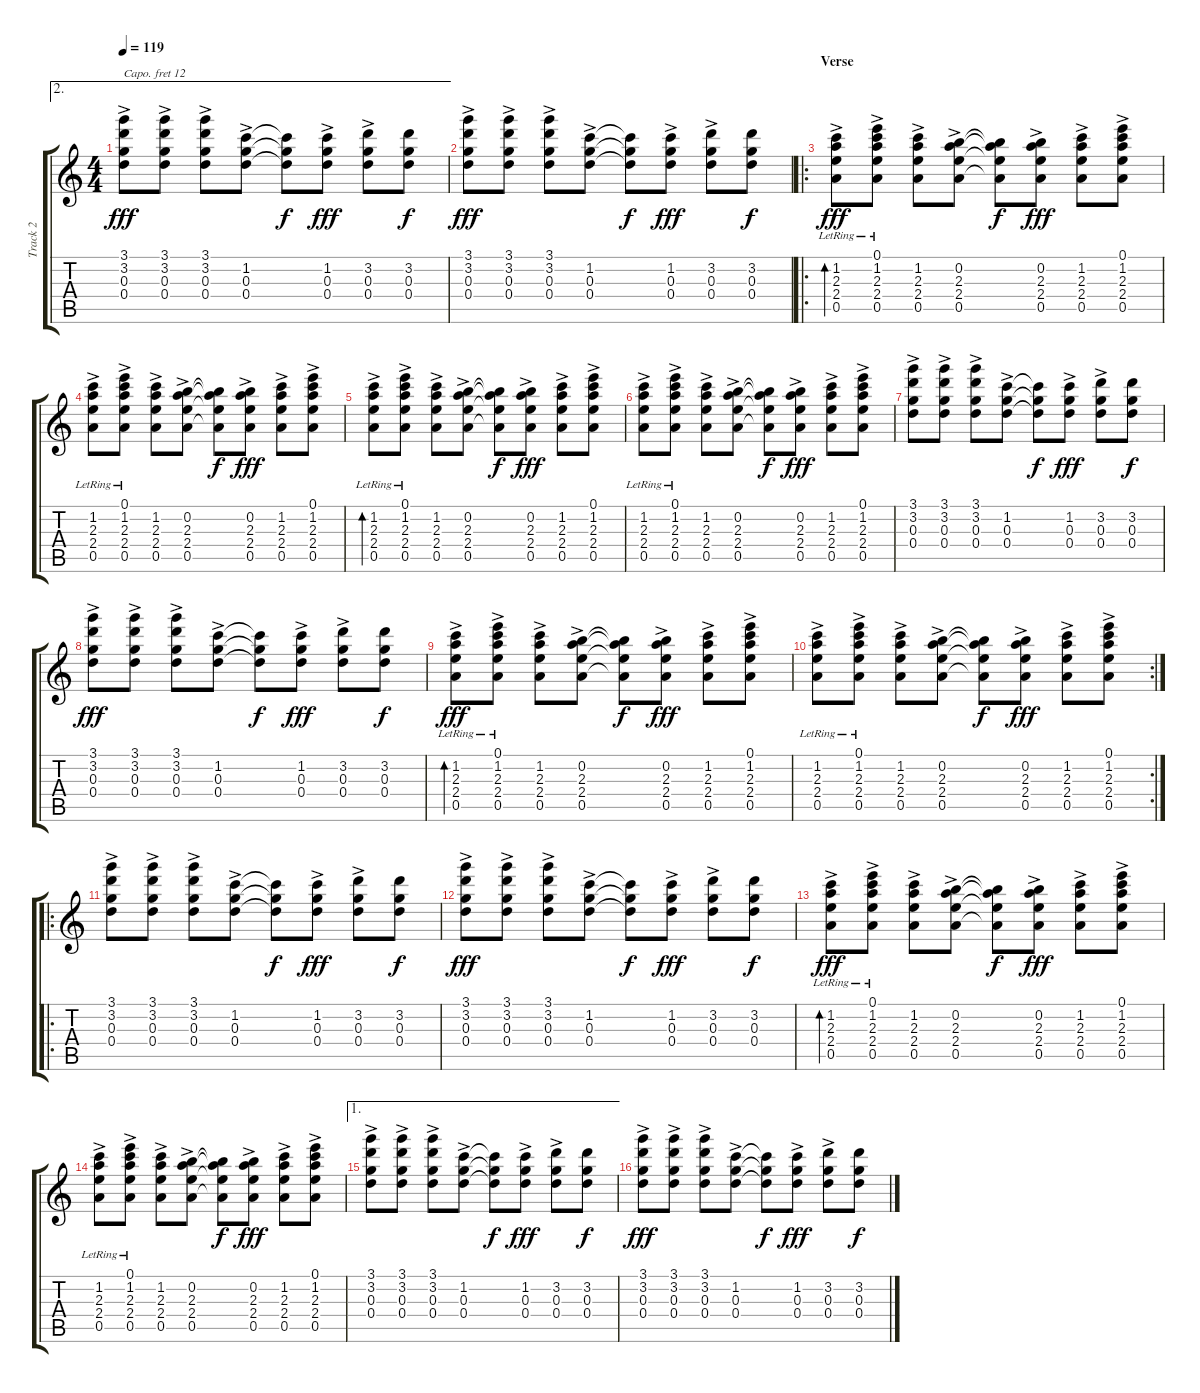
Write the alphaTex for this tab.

\track ("Track 2" "Track 2") {instrument acousticguitarsteel}
\staff {score tabs}
\capo 12
\tuning (E4 B3 G3 D3 A2 E2) {hide}
\ae 2
\ts (4 4)
\tempo 119
\clef g2
\ks c
(3.1 3.2{ac} 0.3 0.4).8{dy fff} (3.1 3.2{ac} 0.3 0.4).8 (3.1 3.2{ac} 0.3 0.4).8 (1.2{ac} 0.3 0.4).8 (1.2{t} 0.3{t} 0.4{t}).8{dy f} (1.2{ac} 0.3 0.4).8{dy fff} (3.2{ac} 0.3 0.4).8 (3.2 0.3 0.4).8{dy f} |
(3.1 3.2{ac} 0.3 0.4).8{dy fff} (3.1 3.2{ac} 0.3 0.4).8 (3.1 3.2{ac} 0.3 0.4).8 (1.2{ac} 0.3 0.4).8 (1.2{t} 0.3{t} 0.4{t}).8{dy f} (1.2{ac} 0.3 0.4).8{dy fff} (3.2{ac} 0.3 0.4).8 (3.2 0.3 0.4).8{dy f} |
\ro
\section ("" "Verse")
(1.2{ac lr} 2.3{lr} 2.4{lr} 0.5{lr}).8{bd 60 dy fff volume 7} (0.1{ac} 1.2 2.3 2.4{lr} 0.5{lr}).8 (1.2{ac} 2.3 2.4 0.5).8 (0.2{ac} 2.3 2.4 0.5).8 (0.2{t} 2.3{t} 2.4{t} 0.5{t}).8{dy f} (0.2{ac} 2.3 2.4 0.5).8{dy fff} (1.2{ac} 2.3 2.4 0.5).8 (0.1{ac} 1.2 2.3 2.4 0.5).8 |
(1.2{ac lr} 2.3{lr} 2.4{lr} 0.5{lr}).8 (0.1{ac} 1.2 2.3 2.4{lr} 0.5{lr}).8 (1.2{ac} 2.3 2.4 0.5).8 (0.2{ac} 2.3 2.4 0.5).8 (0.2{t} 2.3{t} 2.4{t} 0.5{t}).8{dy f} (0.2{ac} 2.3 2.4 0.5).8{dy fff} (1.2{ac} 2.3 2.4 0.5).8 (0.1{ac} 1.2 2.3 2.4 0.5).8 |
(1.2{ac lr} 2.3{lr} 2.4{lr} 0.5{lr}).8{bd 60} (0.1{ac} 1.2 2.3 2.4{lr} 0.5{lr}).8 (1.2{ac} 2.3 2.4 0.5).8 (0.2{ac} 2.3 2.4 0.5).8 (0.2{t} 2.3{t} 2.4{t} 0.5{t}).8{dy f} (0.2{ac} 2.3 2.4 0.5).8{dy fff} (1.2{ac} 2.3 2.4 0.5).8 (0.1{ac} 1.2 2.3 2.4 0.5).8 |
(1.2{ac lr} 2.3{lr} 2.4{lr} 0.5{lr}).8 (0.1{ac} 1.2 2.3 2.4{lr} 0.5{lr}).8 (1.2{ac} 2.3 2.4 0.5).8 (0.2{ac} 2.3 2.4 0.5).8 (0.2{t} 2.3{t} 2.4{t} 0.5{t}).8{dy f} (0.2{ac} 2.3 2.4 0.5).8{dy fff} (1.2{ac} 2.3 2.4 0.5).8 (0.1{ac} 1.2 2.3 2.4 0.5).8 |
(3.1 3.2{ac} 0.3 0.4).8 (3.1 3.2{ac} 0.3 0.4).8 (3.1 3.2{ac} 0.3 0.4).8 (1.2{ac} 0.3 0.4).8 (1.2{t} 0.3{t} 0.4{t}).8{dy f} (1.2{ac} 0.3 0.4).8{dy fff} (3.2{ac} 0.3 0.4).8 (3.2 0.3 0.4).8{dy f} |
(3.1 3.2{ac} 0.3 0.4).8{dy fff} (3.1 3.2{ac} 0.3 0.4).8 (3.1 3.2{ac} 0.3 0.4).8 (1.2{ac} 0.3 0.4).8 (1.2{t} 0.3{t} 0.4{t}).8{dy f} (1.2{ac} 0.3 0.4).8{dy fff} (3.2{ac} 0.3 0.4).8 (3.2 0.3 0.4).8{dy f} |
(1.2{ac lr} 2.3{lr} 2.4{lr} 0.5{lr}).8{bd 60 dy fff} (0.1{ac} 1.2 2.3 2.4{lr} 0.5{lr}).8 (1.2{ac} 2.3 2.4 0.5).8 (0.2{ac} 2.3 2.4 0.5).8 (0.2{t} 2.3{t} 2.4{t} 0.5{t}).8{dy f} (0.2{ac} 2.3 2.4 0.5).8{dy fff} (1.2{ac} 2.3 2.4 0.5).8 (0.1{ac} 1.2 2.3 2.4 0.5).8 |
\rc 2
(1.2{ac lr} 2.3{lr} 2.4{lr} 0.5{lr}).8 (0.1{ac} 1.2 2.3 2.4{lr} 0.5{lr}).8 (1.2{ac} 2.3 2.4 0.5).8 (0.2{ac} 2.3 2.4 0.5).8 (0.2{t} 2.3{t} 2.4{t} 0.5{t}).8{dy f} (0.2{ac} 2.3 2.4 0.5).8{dy fff} (1.2{ac} 2.3 2.4 0.5).8 (0.1{ac} 1.2 2.3 2.4 0.5).8 |
\ro
(3.1 3.2{ac} 0.3 0.4).8 (3.1 3.2{ac} 0.3 0.4).8 (3.1 3.2{ac} 0.3 0.4).8 (1.2{ac} 0.3 0.4).8 (1.2{t} 0.3{t} 0.4{t}).8{dy f} (1.2{ac} 0.3 0.4).8{dy fff} (3.2{ac} 0.3 0.4).8 (3.2 0.3 0.4).8{dy f} |
(3.1 3.2{ac} 0.3 0.4).8{dy fff} (3.1 3.2{ac} 0.3 0.4).8 (3.1 3.2{ac} 0.3 0.4).8 (1.2{ac} 0.3 0.4).8 (1.2{t} 0.3{t} 0.4{t}).8{dy f} (1.2{ac} 0.3 0.4).8{dy fff} (3.2{ac} 0.3 0.4).8 (3.2 0.3 0.4).8{dy f} |
(1.2{ac lr} 2.3{lr} 2.4{lr} 0.5{lr}).8{bd 60 dy fff} (0.1{ac} 1.2 2.3 2.4{lr} 0.5{lr}).8 (1.2{ac} 2.3 2.4 0.5).8 (0.2{ac} 2.3 2.4 0.5).8 (0.2{t} 2.3{t} 2.4{t} 0.5{t}).8{dy f} (0.2{ac} 2.3 2.4 0.5).8{dy fff} (1.2{ac} 2.3 2.4 0.5).8 (0.1{ac} 1.2 2.3 2.4 0.5).8 |
(1.2{ac lr} 2.3{lr} 2.4{lr} 0.5{lr}).8 (0.1{ac} 1.2 2.3 2.4{lr} 0.5{lr}).8 (1.2{ac} 2.3 2.4 0.5).8 (0.2{ac} 2.3 2.4 0.5).8 (0.2{t} 2.3{t} 2.4{t} 0.5{t}).8{dy f} (0.2{ac} 2.3 2.4 0.5).8{dy fff} (1.2{ac} 2.3 2.4 0.5).8 (0.1{ac} 1.2 2.3 2.4 0.5).8 |
\ae 1
(3.1 3.2{ac} 0.3 0.4).8 (3.1 3.2{ac} 0.3 0.4).8 (3.1 3.2{ac} 0.3 0.4).8 (1.2{ac} 0.3 0.4).8 (1.2{t} 0.3{t} 0.4{t}).8{dy f} (1.2{ac} 0.3 0.4).8{dy fff} (3.2{ac} 0.3 0.4).8 (3.2 0.3 0.4).8{dy f} |
(3.1 3.2{ac} 0.3 0.4).8{dy fff} (3.1 3.2{ac} 0.3 0.4).8 (3.1 3.2{ac} 0.3 0.4).8 (1.2{ac} 0.3 0.4).8 (1.2{t} 0.3{t} 0.4{t}).8{dy f} (1.2{ac} 0.3 0.4).8{dy fff} (3.2{ac} 0.3 0.4).8 (3.2 0.3 0.4).8{dy f}
